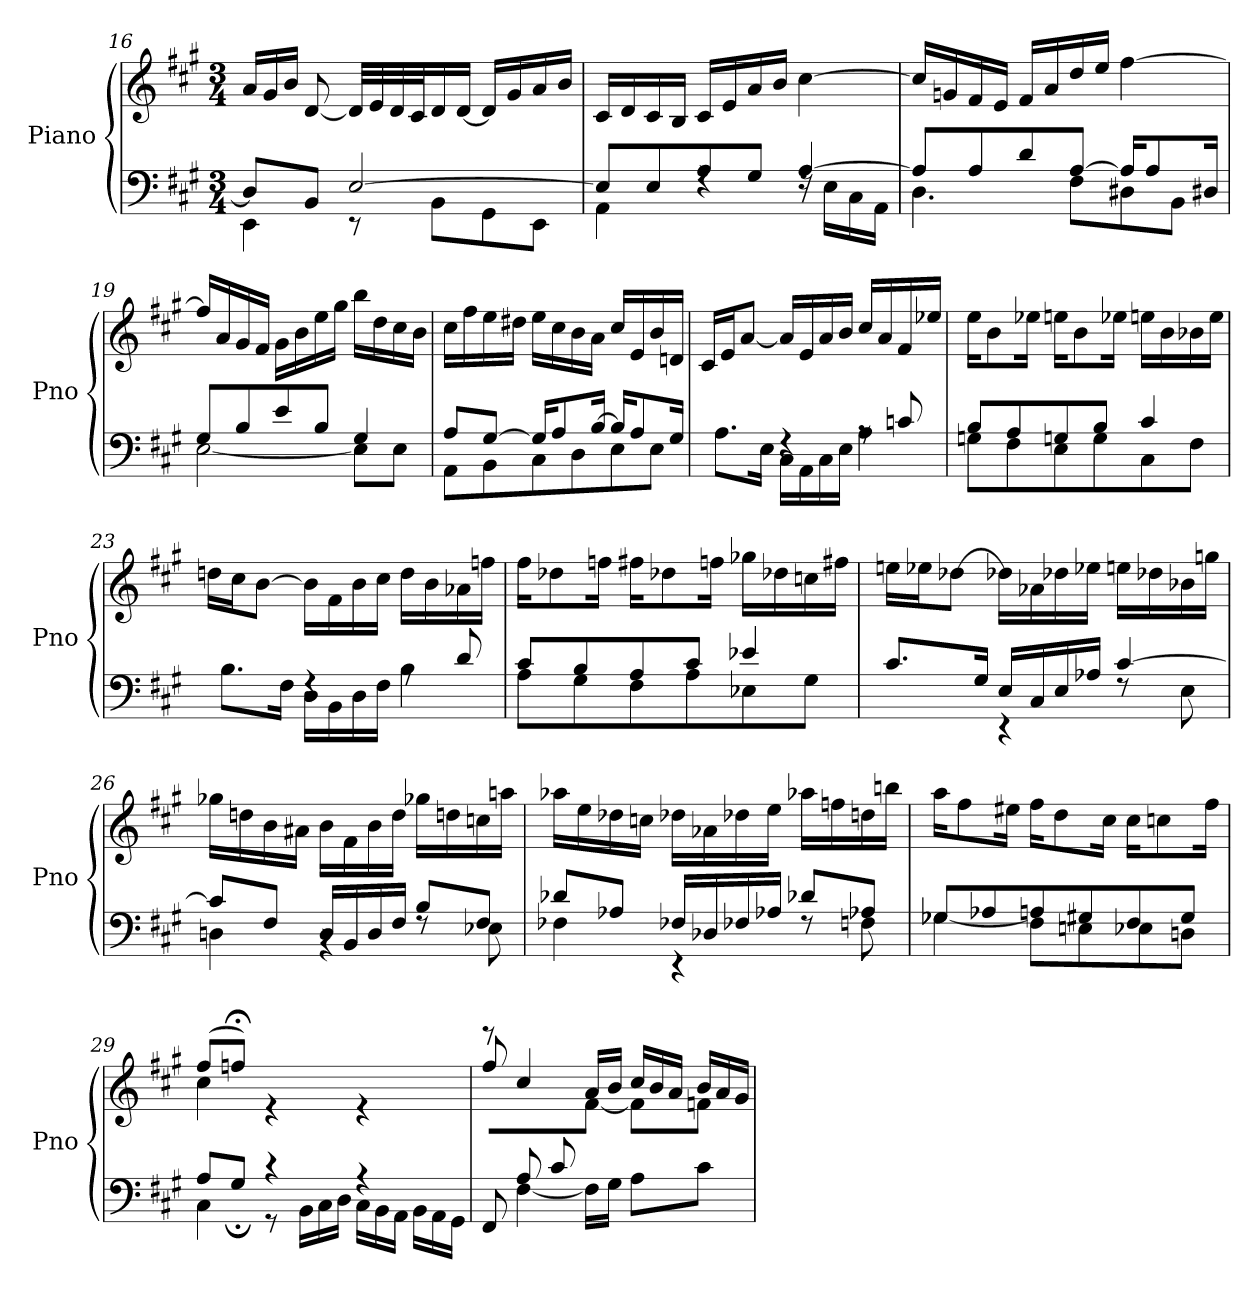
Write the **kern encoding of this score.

**kern	**kern
*part1	*part1
*staff2	*staff1
*I"Piano	*
*I'Pno	*
!!LO:PB:g=z
*clefF4	*clefG2
*k[f#c#g#]	*k[f#c#g#]
*M3/4	*M3/4
=16	=16
*^	*
*	*	*Xtuplet
8D/L]	4EE\	24a/LL
.	.	24g#/
.	.	24b/JJ
8BB/J	.	[8d/
[2E/	8r	32d/LLL]
.	.	32e/
.	.	32d/
.	.	32c#/J
.	8BB\L	16d/
.	.	[16d/JJ
.	8GG#\	16d/LL]
.	.	16g#/
.	8EE\J	16a/
.	.	16b/JJ
=17	=17	=17
8E/L]	4AA\	16c#/LL
.	.	16d/
8E/	.	16c#/
.	.	16B/JJ
8A/	4rF	16c#/LL
.	.	16e/
8G#/J	.	16a/
.	.	16b/JJ
[4A/	16rF	[4cc#\
.	16E\LL	.
.	16C#\	.
.	16AA\JJ	.
=18	=18	=18
8A/L]	4.D\	16cc#/LL]
.	.	16gn/
8A/	.	16f#/
.	.	16e/JJ
8d/	.	16f#/LL
.	.	16a/
[8A/J	8F#\L	16dd/
.	.	16ee/JJ
16A/KL]	8D#X\	[4ff#\
8A/	.	.
.	8BB\J	.
16D#X/Jk	.	.
=19	=19	=19
8G#/L	[2E\	16ff#/LL]
.	.	16a/
8B/	.	16g#/
.	.	16f#/JJ
8e/	.	16g#\LL
.	.	16b\
8B/J	.	16ee\
.	.	16gg#\JJ
4G#/	8E\L]	16bb\LL
.	.	16dd\
.	8E\J	16cc#\
.	.	16b\JJ
!!LO:LB:g=z
=20	=20	=20
8A/L	8AA\L	16cc#\LL
.	.	16ff#\
[8G#/J	8BB\	16ee\
.	.	16dd#X\JJ
16G#/KL]	8C#\	16ee\LL
8A/	.	16cc#\
.	8D\	16b\
[16B/Jk	.	16a\JJ
16B/KL]	8E\	16cc#/LL
8A/	.	16e/
.	8E\J	16b/
16G#/Jk	.	16dn/JJ
=21	=21	=21
4A/yy	8.A\L	16c#/LL
.	.	16e/J
.	.	[8a/J
.	16E\Jk	.
4rF	16C#\LL	16a/LL]
.	16AA\	16e/
.	16C#\	16a/
.	16E\JJ	16b/JJ
8rA	4A\	16cc#/LL
.	.	16a/
8cn/	.	16f#/
.	.	16ee-Xi/JJ
=22	=22	=22
8B/L	8Gn\L	16ee\KL
.	.	8b\
8A/	8F#\	.
.	.	16ee-Xi\Jk
8Gn/	8E\	16ee\KL
.	.	8b\
8B/J	8G\	.
.	.	16ee-Xi\Jk
4c#/	8C#\	16ee\LL
.	.	16b\
.	8F#\J	16b-Xi\
.	.	16ee\JJ
=23	=23	=23
4B/yy	8.B\L	16ddn\LL
.	.	16cc#\J
.	.	[8b\J
.	16F#\Jk	.
4rF	16D\LL	16b\LL]
.	16BB\	16f#\
.	16D\	16b\
.	16F#\JJ	16cc#\JJ
8rA	4B\	16dd\LL
.	.	16b\
8d/	.	16a-Xi\
.	.	16ffni\JJ
!!LO:LB:g=z
=24	=24	=24
8c#/L	8A\L	16ff#\KL
.	.	8dd-Xi\
8B/	8G#\	.
.	.	16ffni\Jk
8A/	8F#\	16ff#\KL
.	.	8dd-Xi\
8c#/J	8A\	.
.	.	16ffni\Jk
4e-Xi/	8E-Xi\	16gg-Xi\LL
.	.	16dd-Xi\
.	8G#\J	16ccni\
.	.	16ff#\JJ
=25	=25	=25
8.c#/L	4c#\yy	16een\LL
.	.	16ee-Xi\J
.	.	[8dd-Xi\J
16G#/Jk	.	.
16E/LL	4r	16dd-Xi\LL]
16C#/	.	16a-Xi\
16E/	.	16dd-Xi\
16A-Xi/JJ	.	16ee-Xi\JJ
[4c#/	8rF	16ee\LL
.	.	16dd-Xi\
.	8E\	16b-Xi\
.	.	16ggn\JJ
=26	=26	=26
8c#/L]	4Dn\	16gg-Xi\LL
.	.	16ddn\
8F#/J	.	16b\
.	.	16a#Xj\JJ
16D/LL	4rBB	16b\LL
16BB/	.	16f#\
16D/	.	16b\
16F#/JJ	.	16dd\JJ
8B/L	8rF	16gg-Xi\LL
.	.	16ddn\
8F#/J	8E-Xi\	16ccni\
.	.	16aan\JJ
!!LO:LB:g=z
=27	=27	=27
8d-Xi/L	4F-Xi\	16aa-Xi\LL
.	.	16ee\
8A-Xi/J	.	16dd-Xi\
.	.	16ccni\JJ
16F-Xi/LL	4r	16dd-Xi\LL
16D-Xi/	.	16a-Xi\
16F-Xi/	.	16dd-Xi\
16A-Xi/JJ	.	16ee\JJ
8d-Xi/L	8rF	16aa-Xi\LL
.	.	16ffni\
8A-Xi/J	8Fni\	16ddn\
.	.	16bbn\JJ
=28	=28	=28
8G-Xi/L	[4G-Xi\	16aa\KL
.	.	8ff#\
8A-Xi/	.	.
.	.	16ee#Xj\Jk
8A/	8F#\L]	16ff#\KL
.	.	8dd\
8G#/	8En\	.
.	.	16cc#\Jk
8F#/	8E-Xi\	16cc#\KL
.	.	8ccni\
8G#/J	8Dn\J	.
.	.	16ff#\Jk
=29	=29	=29
*	*^	*^
4ryy	8A/L	4C#\	(8ff#/L	4cc#\
.	8G#;</J	.	8ffn;<i/J)	.
2ryy	4r	8r	4re	2ryy
*	*	*Xtuplet	*	*
.	.	24BB\LL	.	.
.	.	24C#\	.	.
.	.	24D\JJ	.	.
.	4r	24C#\LL	4re	.
.	.	24BB\	.	.
.	.	24AA\JJ	.	.
.	.	24BB\LL	.	.
.	.	24AA\	.	.
.	.	24GG#\JJ	.	.
*	*v	*v	*	*
=30	=30	=30	=30
8ryy	8FF#/	8ff#/	8reee
8A/L	[4F#\	4cc#/	4ryy
8c#/	.	.	.
4.ryy	16F#\LL]	16a/LL	[8f#\J
.	16G#\JJ	16b/JJ	.
.	8A\L	24cc#/LL	8f#\L]
.	.	24b/	.
.	.	24a/JJ	.
.	8c#\J	24b/LL	8fni\J
.	.	24a/	.
.	.	24g#j/JJ	.
*v	*v	*	*
*	*v	*v
=	=
*-	*-
